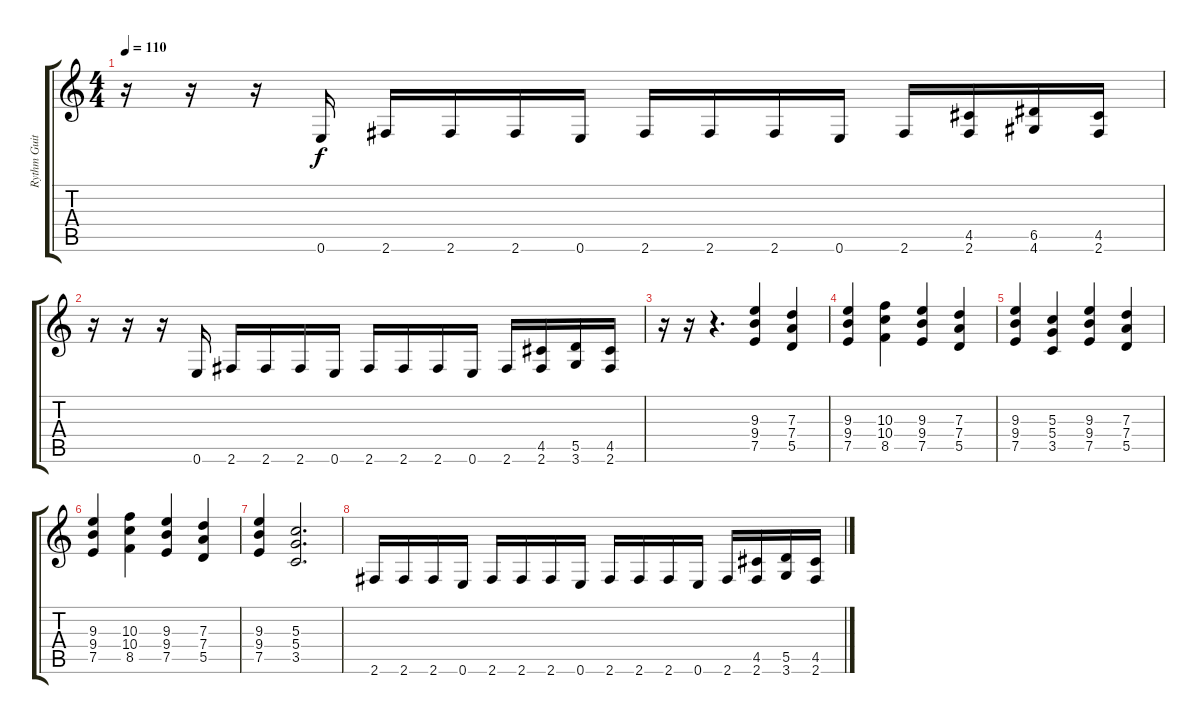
\track ("Rythm Guitar" "Rythm Guit") {instrument overdrivenguitar}
\staff {score tabs}
\tuning (E4 B3 G3 D3 A2 E2) {hide}
\ts (4 4)
\tempo 110
\clef g2
\ks c
r.16{dy f} r.16 r.16 0.6.16 2.6.16 2.6.16 2.6.16 0.6.16 2.6.16 2.6.16 2.6.16 0.6.16 2.6.16 (4.5 2.6).16 (6.5 4.6).16 (4.5 2.6).16 |
r.16 r.16 r.16 0.6.16 2.6.16 2.6.16 2.6.16 0.6.16 2.6.16 2.6.16 2.6.16 0.6.16 2.6.16 (4.5 2.6).16 (5.5 3.6).16 (4.5 2.6).16 |
r.16 r.16 r.4{d} (9.3 9.4 7.5).4 (7.3 7.4 5.5).4 |
(9.3 9.4 7.5).4 (10.3 10.4 8.5).4 (9.3 9.4 7.5).4 (7.3 7.4 5.5).4 |
(9.3 9.4 7.5).4 (5.3 5.4 3.5).4 (9.3 9.4 7.5).4 (7.3 7.4 5.5).4 |
(9.3 9.4 7.5).4 (10.3 10.4 8.5).4 (9.3 9.4 7.5).4 (7.3 7.4 5.5).4 |
(9.3 9.4 7.5).4 (5.3 5.4 3.5).2{d} |
2.6.16 2.6.16 2.6.16 0.6.16 2.6.16 2.6.16 2.6.16 0.6.16 2.6.16 2.6.16 2.6.16 0.6.16 2.6.16 (4.5 2.6).16 (5.5 3.6).16 (4.5 2.6).16
